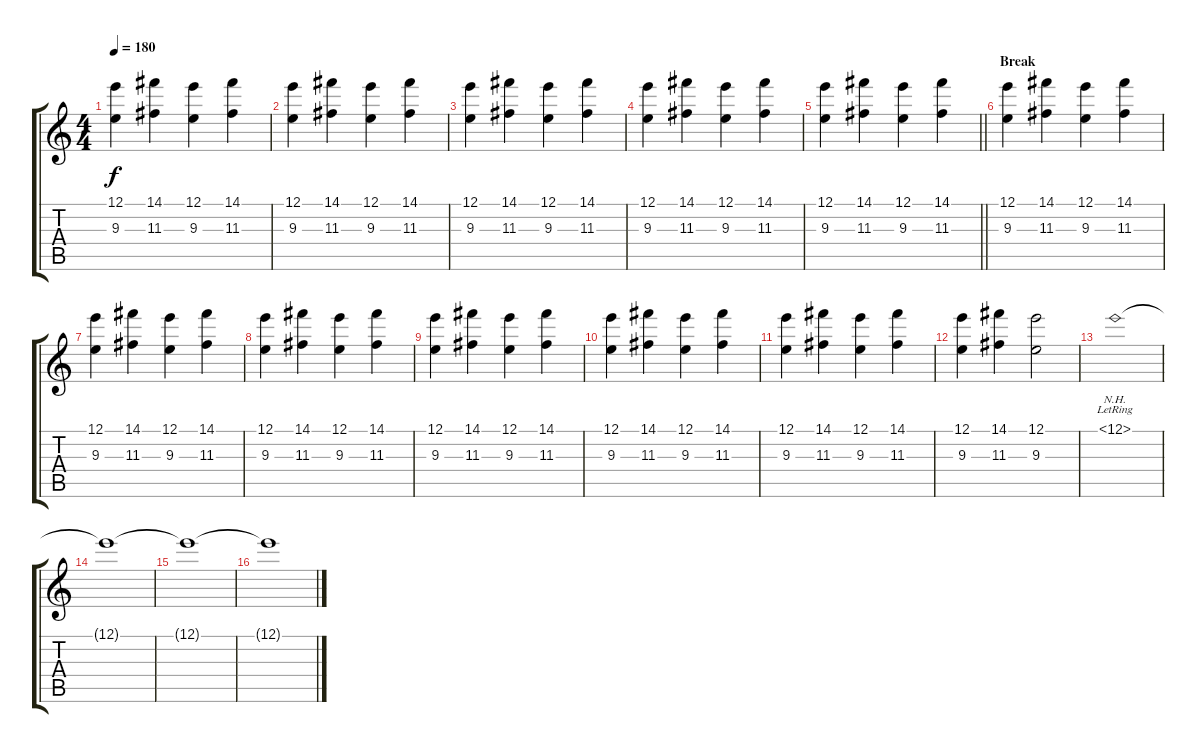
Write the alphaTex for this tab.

\track "" {instrument overdrivenguitar}
\staff {score tabs}
\tuning (E4 B3 G3 D3 A2 E2) {hide}
\ts (4 4)
\tempo 180
\clef g2
\ks c
(12.1 9.3).4{dy f} (14.1 11.3).4 (12.1 9.3).4 (14.1 11.3).4 |
(12.1 9.3).4 (14.1 11.3).4 (12.1 9.3).4 (14.1 11.3).4 |
(12.1 9.3).4 (14.1 11.3).4 (12.1 9.3).4 (14.1 11.3).4 |
(12.1 9.3).4 (14.1 11.3).4 (12.1 9.3).4 (14.1 11.3).4 |
\barLineRight lightlight
(12.1 9.3).4 (14.1 11.3).4 (12.1 9.3).4 (14.1 11.3).4 |
\section ("" "Break")
(12.1 9.3).4 (14.1 11.3).4 (12.1 9.3).4 (14.1 11.3).4 |
(12.1 9.3).4 (14.1 11.3).4 (12.1 9.3).4 (14.1 11.3).4 |
(12.1 9.3).4 (14.1 11.3).4 (12.1 9.3).4 (14.1 11.3).4 |
(12.1 9.3).4 (14.1 11.3).4 (12.1 9.3).4 (14.1 11.3).4 |
(12.1 9.3).4 (14.1 11.3).4 (12.1 9.3).4 (14.1 11.3).4 |
(12.1 9.3).4 (14.1 11.3).4 (12.1 9.3).4 (14.1 11.3).4 |
(12.1 9.3).4 (14.1 11.3).4 (12.1 9.3).2 |
12.1{nh lr}.1 |
12.1{t}.1 |
12.1{t}.1 |
12.1{t}.1
